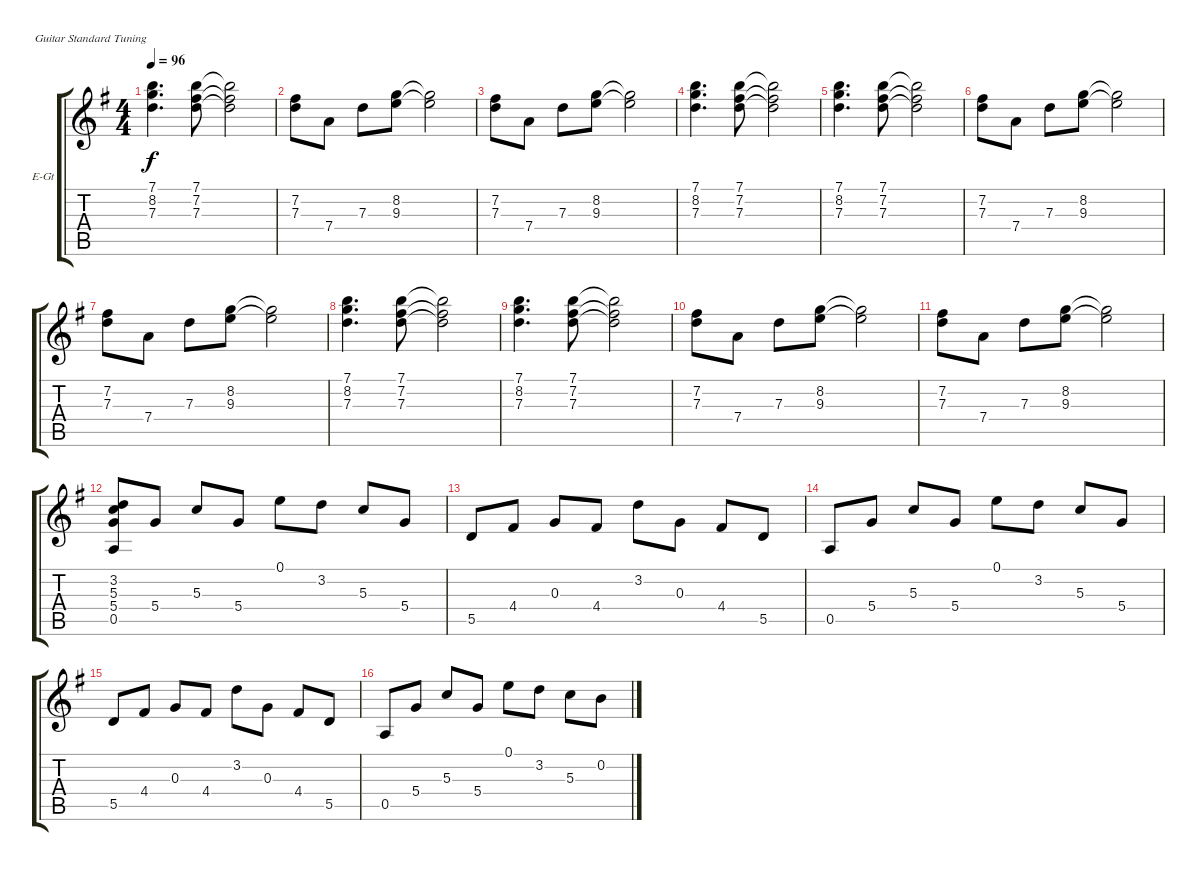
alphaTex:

\bracketExtendMode groupsimilarinstruments
\firstSystemTrackNameOrientation horizontal
\otherSystemsTrackNameOrientation horizontal
\track ("Clean Rhythm" "E-Gt") {instrument electricguitarclean}
\staff {score tabs}
\tuning (E4 B3 G3 D3 A2 E2)
\ts (4 4)
\tempo 96
\clef g2
\ks eminor
(7.1 8.2 7.3).4{d dy f} (7.1 7.2 7.3).8 (7.1{t} 7.2{t} 7.3{t}).2 |
(7.2 7.3).8 7.4.8 7.3.8 (8.2 9.3).8 (8.2{t} 9.3{t}).2 |
(7.2 7.3).8 7.4.8 7.3.8 (8.2 9.3).8 (8.2{t} 9.3{t}).2 |
(7.1 8.2 7.3).4{d} (7.1 7.2 7.3).8 (7.1{t} 7.2{t} 7.3{t}).2 |
(7.1 8.2 7.3).4{d} (7.1 7.2 7.3).8 (7.1{t} 7.2{t} 7.3{t}).2 |
(7.2 7.3).8 7.4.8 7.3.8 (8.2 9.3).8 (8.2{t} 9.3{t}).2 |
(7.2 7.3).8 7.4.8 7.3.8 (8.2 9.3).8 (8.2{t} 9.3{t}).2 |
(7.1 8.2 7.3).4{d} (7.1 7.2 7.3).8 (7.1{t} 7.2{t} 7.3{t}).2 |
(7.1 8.2 7.3).4{d} (7.1 7.2 7.3).8 (7.1{t} 7.2{t} 7.3{t}).2 |
(7.2 7.3).8 7.4.8 7.3.8 (8.2 9.3).8 (8.2{t} 9.3{t}).2 |
(7.2 7.3).8 7.4.8 7.3.8 (8.2 9.3).8 (8.2{t} 9.3{t}).2 |
(3.2 5.3 5.4 0.5).8 5.4.8 5.3.8 5.4.8 0.1.8 3.2.8 5.3.8 5.4.8 |
5.5.8 4.4.8 0.3.8 4.4.8 3.2.8 0.3.8 4.4.8 5.5.8 |
0.5.8 5.4.8 5.3.8 5.4.8 0.1.8 3.2.8 5.3.8 5.4.8 |
5.5.8 4.4.8 0.3.8 4.4.8 3.2.8 0.3.8 4.4.8 5.5.8 |
0.5.8 5.4.8 5.3.8 5.4.8 0.1.8 3.2.8 5.3.8 0.2.8
